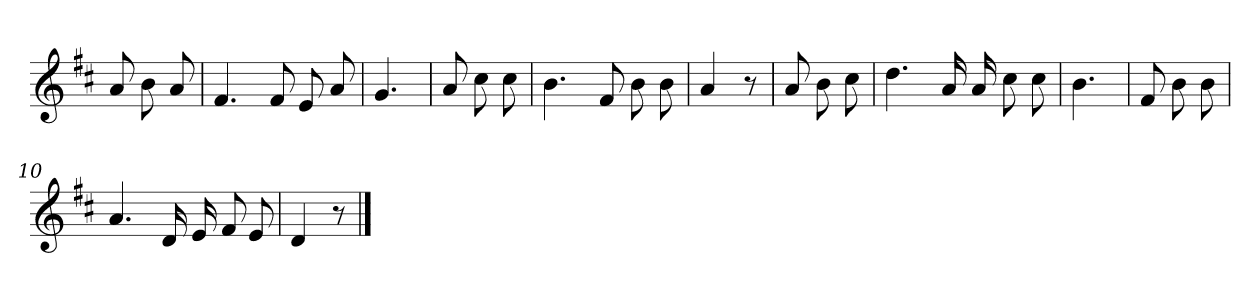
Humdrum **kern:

**kern
*part1
*staff1
*clefG2
*k[f#c#]
*D:
=
8a
8b
8a
=1
4.f#
8f#
8e
8a
=2
4.g
=3
8a
8cc#
8cc#
=4
4.b
8f#
8b
8b
=5
4a
8r
=6
8a
8b
8cc#
=7
4.dd
16a
16a
8cc#
8cc#
=8
4.b
=9
8f#
8b
8b
=10
4.a
16d
16e
8f#
8e
=11
4d
8r
==
*-
